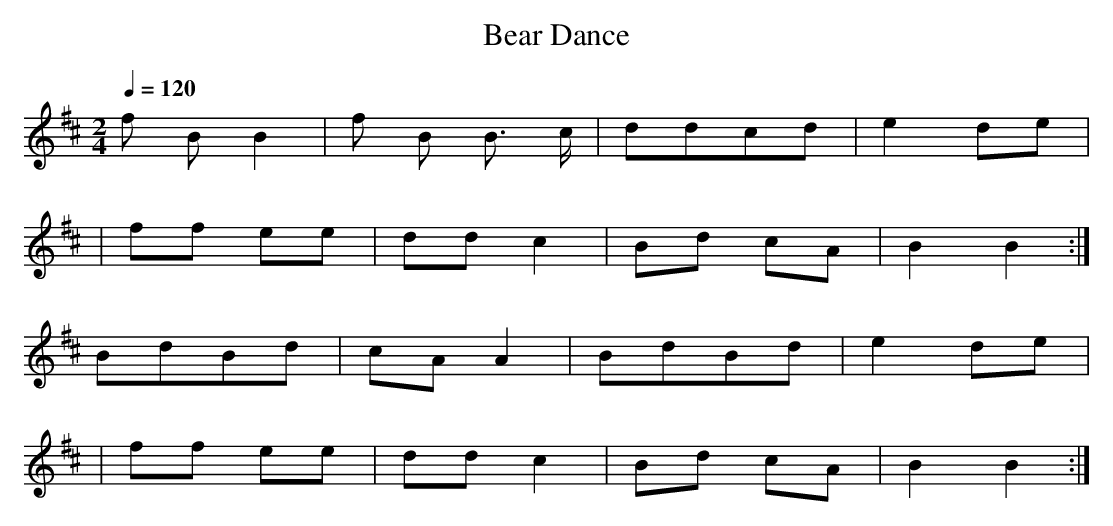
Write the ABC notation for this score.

X:1
T:Bear Dance
M:2/4
L:1/16
Q:1/4=120
K:Bm
f2 B2 B4| f2 B2 B3 c| d2d2c2d2| e4d2e2|
| f2f2 e2e2| d2d2 c4| B2d2 c2A2| B4 B4:|
B2d2B2d2| c2A2A4| B2d2B2d2| e4d2e2|
| f2f2 e2e2| d2d2 c4| B2d2 c2A2| B4 B4:|
